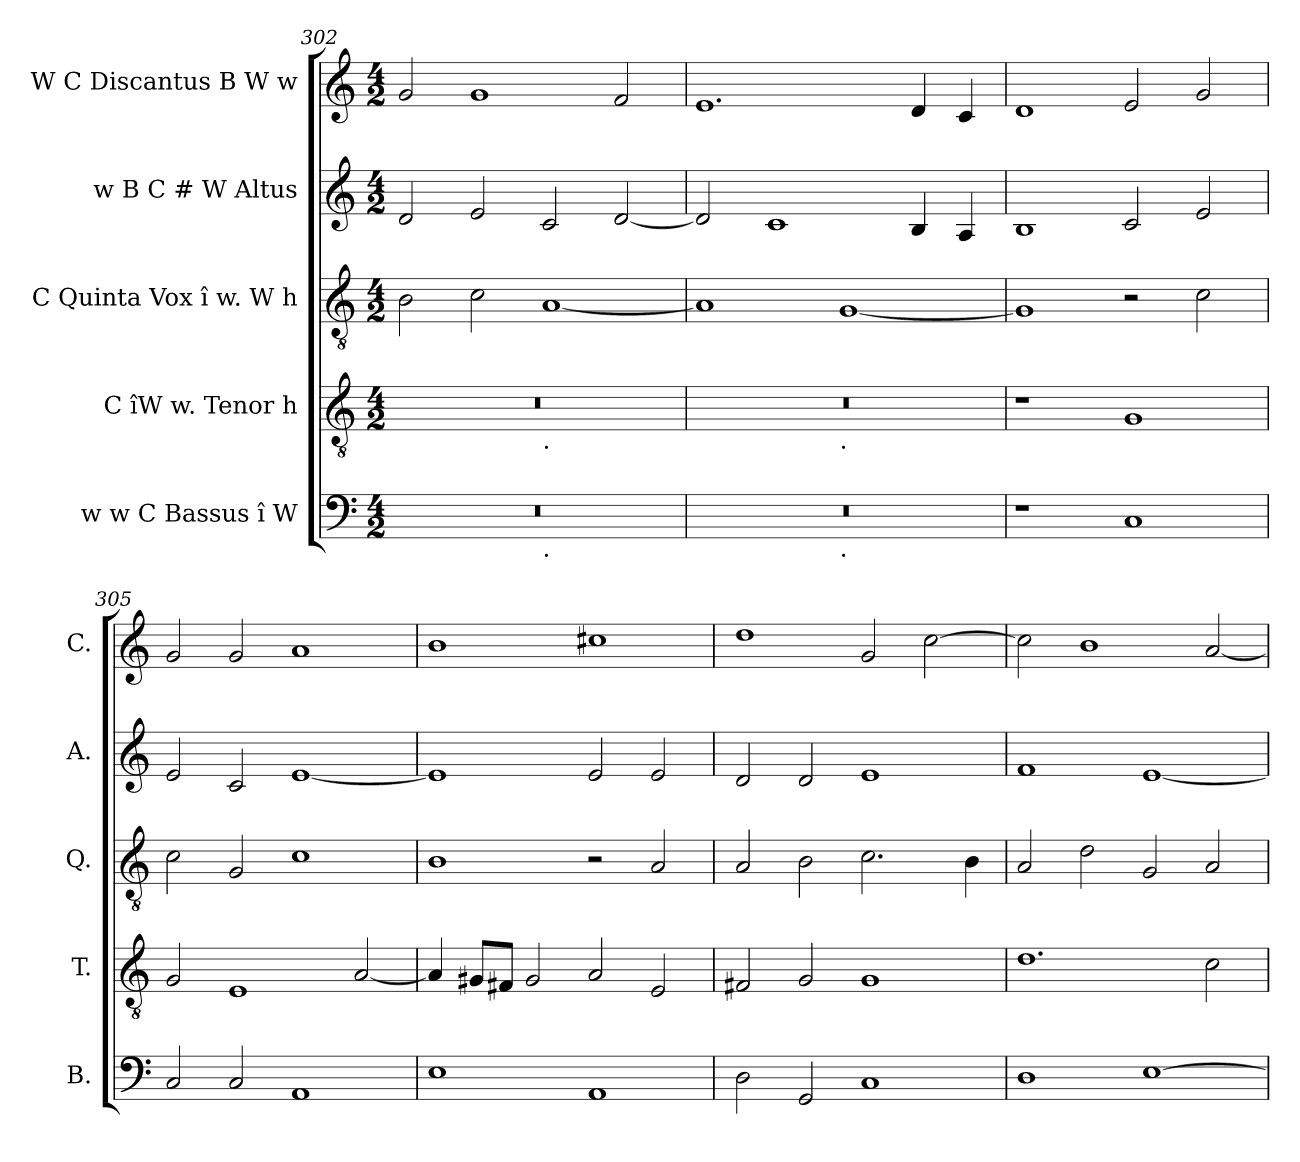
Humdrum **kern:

**kern	**kern	**kern	**kern	**kern
*part5	*part4	*part3	*part2	*part1
*staff5	*staff4	*staff3	*staff2	*staff1
*I"w w C Bassus î W	*I"C îW w. Tenor h	*I"C Quinta Vox î w. W h	*I"w B C # W Altus	*I"W C Discantus B W w
*I'B.	*I'T.	*I'Q.	*I'A.	*I'C.
*clefF4	*clefGv2	*clefGv2	*clefG2	*clefG2
*k[]	*k[]	*k[]	*k[]	*k[]
*C:	*C:	*C:	*C:	*C:
*M4/2	*M4/2	*M4/2	*M4/2	*M4/2
=302	=302	=302	=302	=302
*^	*^	*	*	*
0r	1ryy	0r	1ryy	2B\	2d/	2g/
.	.	.	.	2c\	2e/	1g
!	!	!	!LO:TX:b:t=.	!	!	!
!	!LO:TX:b:t=.	!	!	!	!	!
.	1ryy	.	1ryy	[<1A	2c/	.
.	.	.	.	.	[<2d/	2f/
=303	=303	=303	=303	=303	=303	=303
0r	1ryy	0r	1ryy	1A]	2d/]	1.e
.	.	.	.	.	1c	.
!	!	!	!LO:TX:b:t=.	!	!	!
!	!LO:TX:b:t=.	!	!	!	!	!
.	1ryy	.	1ryy	[<1G	.	.
.	.	.	.	.	4B/	4d/
.	.	.	.	.	4A/	4c/
*v	*v	*	*	*	*	*
*	*v	*v	*	*	*
=304	=304	=304	=304	=304
1r	1r	1G]	1B	1d
1C	1G	2r	2c/	2e/
.	.	2c\	2e/	2g/
!!LO:LB:g=z
=305	=305	=305	=305	=305
2C/	2G/	2c\	2e/	2g/
2C/	1E	2G/	2c/	2g/
1AA	.	1c	[<1e	1a
.	[<2A/	.	.	.
=306	=306	=306	=306	=306
1E	4A/]	1B	1e]	1b
.	8G#/L	.	.	.
.	8F#/J	.	.	.
.	2G#/	.	.	.
1AA	2A/	2r	2e/	1cc#X
.	2E/	2A/	2e/	.
=307	=307	=307	=307	=307
2D\	2F#X/	2A/	2d/	1dd
2GG/	2G/	2B\	2d/	.
1C	1G	2.c\	1e	2g/
.	.	.	.	[>2cc\
.	.	4B\	.	.
=308	=308	=308	=308	=308
1D	1.d	2A/	1f	2cc\]
.	.	2d\	.	1b
[>1E	.	2G/	[<1e	.
.	2c\	2A/	.	[<2a/
=	=	=	=	=
*-	*-	*-	*-	*-
